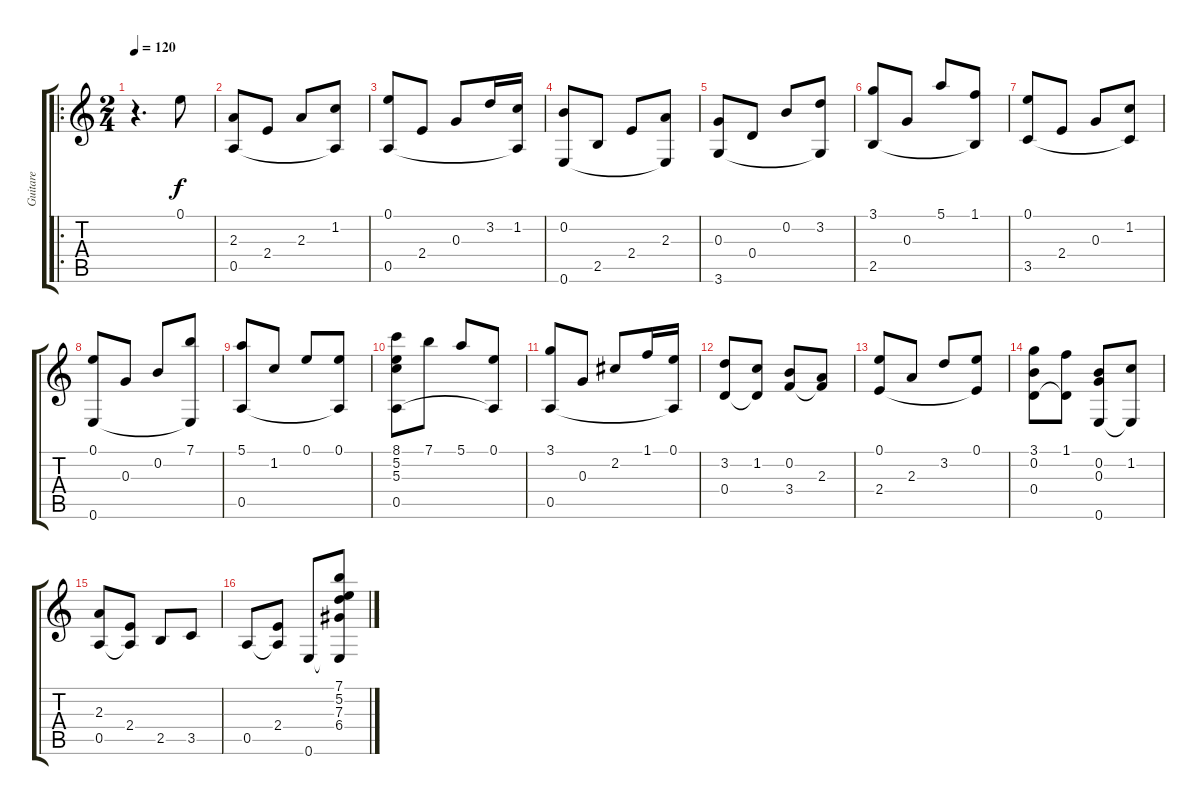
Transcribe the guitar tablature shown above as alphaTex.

\track ("Guitare" "Guitare") {instrument acousticguitarnylon}
\staff {score tabs}
\tuning (E4 B3 G3 D3 A2 E2) {hide}
\ro
\ts (2 4)
\tempo 120
\clef g2
\ks c
r.4{d dy f instrument acousticguitarnylon} 0.1.8 |
(2.3 0.5).8 2.4.8 2.3.8 (1.2 0.5{t}).8 |
(0.1 0.5).8 2.4.8 0.3.8 3.2.16 (1.2 0.5{t}).16 |
(0.2 0.6).8 2.5.8 2.4.8 (2.3 0.6{t}).8 |
(0.3 3.6).8 0.4.8 0.2.8 (3.2 3.6{t}).8 |
(3.1 2.5).8 0.3.8 5.1.8 (1.1 2.5{t}).8 |
(0.1 3.5).8 2.4.8 0.3.8 (1.2 3.5{t}).8 |
(0.1 0.6).8 0.3.8 0.2.8 (7.1 0.6{t}).8 |
(5.1 0.5).8 1.2.8 0.1.8 (0.1 0.5{t}).8 |
(8.1 5.2 5.3 0.5).8 7.1.8 5.1.8 (0.1 0.5{t}).8 |
(3.1 0.5).8 0.3.8 2.2.8 1.1.16 (0.1 0.5{t}).16 |
(3.2 0.4).8 (1.2 0.4{t}).8 (0.2 3.4).8 (2.3 3.4{t}).8 |
(0.1 2.4).8 2.3.8 3.2.8 (0.1 2.4{t}).8 |
(3.1 0.2 0.4).8 (1.1 0.4{t}).8 (0.2 0.3 0.6).8 (1.2 0.6{t}).8 |
(2.3 0.5).8 (2.4 0.5{t}).8 2.5.8 3.5.8 |
0.5.8 (2.4 0.5{t}).8 0.6.8 (7.1 5.2 7.3 6.4 0.6{t}).8
